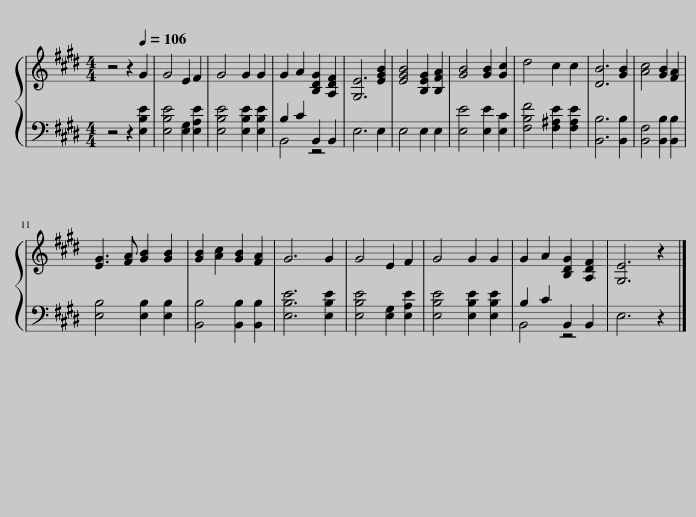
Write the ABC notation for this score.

X:1
%%score { 1 | ( 2 3 ) }
L:1/8
M:4/4
I:linebreak $
K:E
V:1 treble
V:2 bass
V:3 bass
V:1
 z4 z2[Q:1/4=106] G2 | G4 E2 F2 | G4 G2 G2 | G2 A2 [B,DG]2 [A,DF]2 | [G,E]6 [EGB]2 | %5
 [EGB]4 [B,EG]2 [B,FA]2 | [GB]4 [GB]2 [Gc]2 | d4 c2 c2 | [DB]6 [GB]2 | [Ac]4 [GB]2 [FA]2 |$ %10
 [EG]3 [FA] [GB]2 [GB]2 | [GB]2 [Ac]2 [GB]2 [FA]2 | G6 G2 | G4 E2 F2 | G4 G2 G2 | %15
 G2 A2 [B,DG]2 [A,DF]2 | [G,E]6 z2 |] %17
V:2
 z4 z2 [E,B,E]2 | [E,B,E]4 [E,G,]2 [E,A,E]2 | [E,B,E]4 [E,B,E]2 [E,B,E]2 | B,2 C2 B,,2 B,,2 | E,6 E,2 | %5
 E,4 E,2 E,2 | [E,E]4 [E,E]2 [E,C]2 | [F,B,F]4 [F,^A,E]2 [F,A,E]2 | [B,,B,]6 [B,,B,]2 | [B,,F,]4 [B,,B,]2 [B,,B,]2 |$ %10
 [E,B,]4 [E,B,]2 [E,B,]2 | [B,,B,]4 [B,,B,]2 [B,,B,]2 | [E,B,E]6 [E,B,E]2 | [E,B,E]4 [E,G,]2 [E,A,E]2 | [E,B,E]4 [E,B,E]2 [E,B,E]2 | %15
 B,2 C2 B,,2 B,,2 | E,6 z2 |] %17
V:3
 x8 | x8 | x8 | B,,4 z4 | x8 | %5
 x8 | x8 | x8 | x8 | x8 |$ %10
 x8 | x8 | x8 | x8 | x8 | %15
 B,,4 z4 | x8 |] %17
